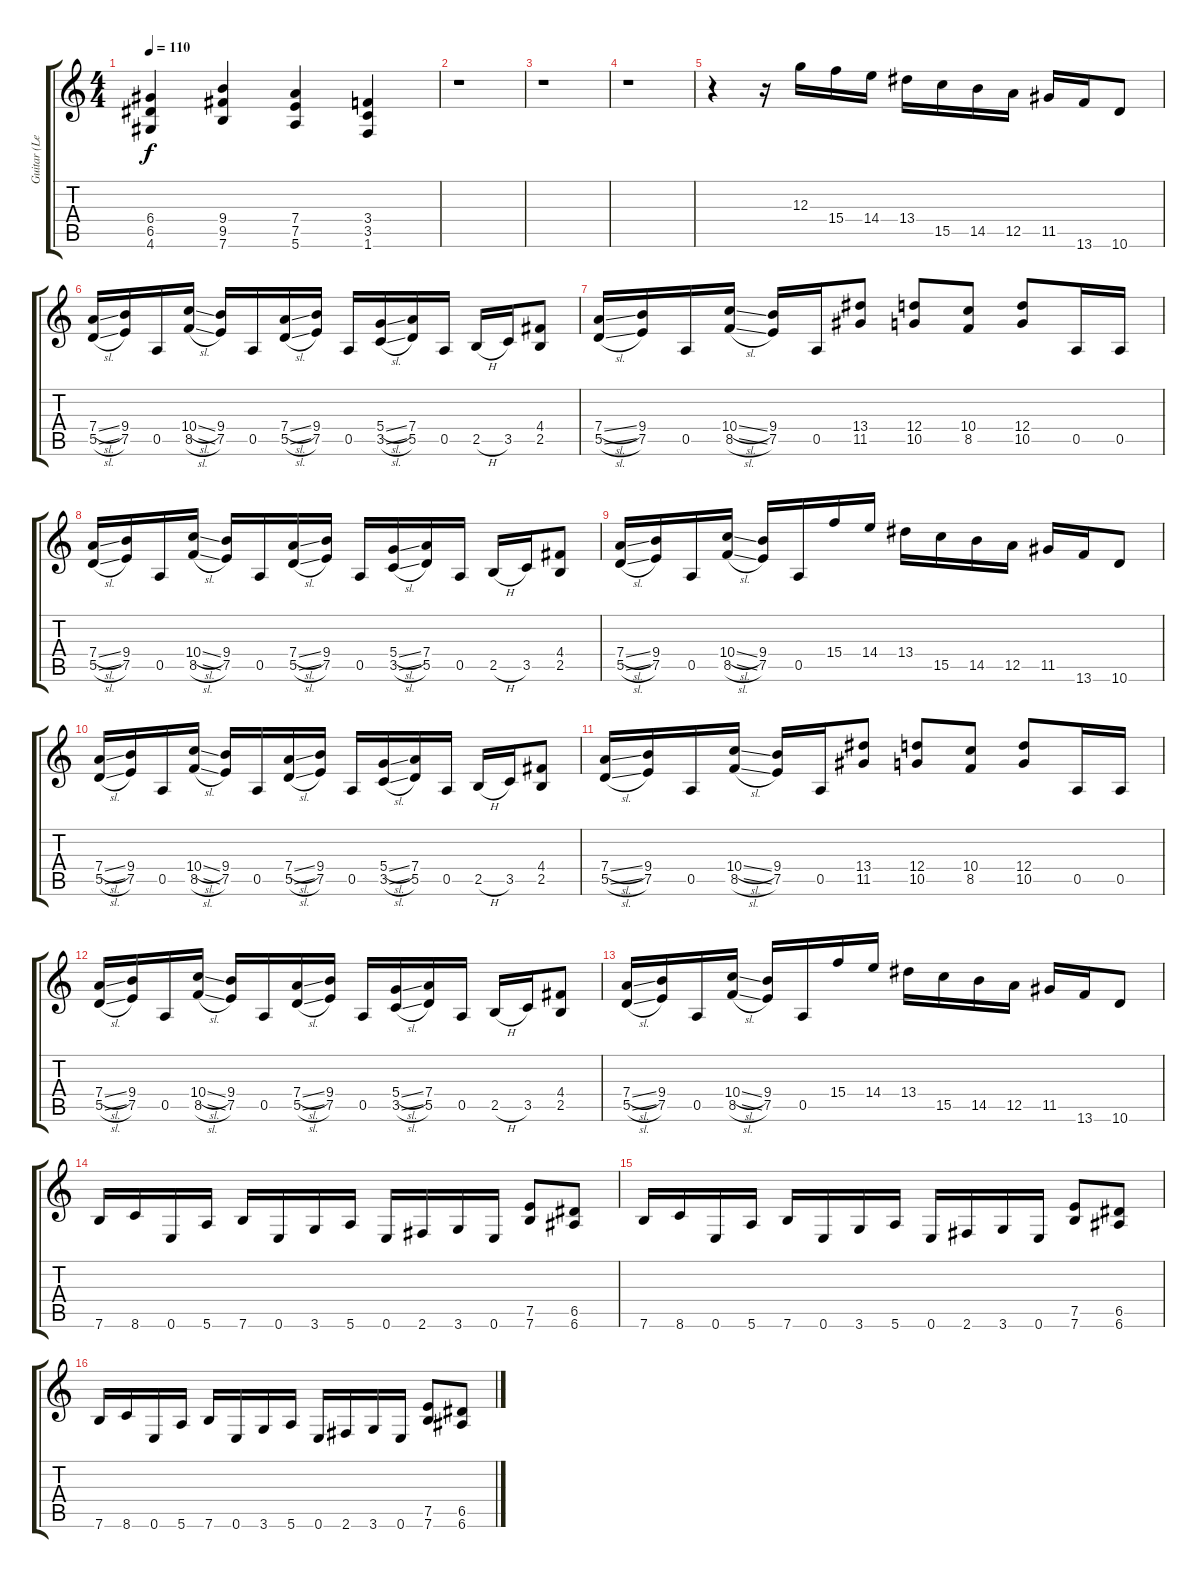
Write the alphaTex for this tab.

\track ("Guitar (Leon)" "Guitar (Le") {instrument overdrivenguitar}
\staff {score tabs}
\tuning (E4 B3 G3 D3 A2 E2) {hide}
\ts (4 4)
\tempo 110
\clef g2
\ks c
(6.4 6.5 4.6).4{dy f} (9.4 9.5 7.6).4 (7.4 7.5 5.6).4 (3.4 3.5 1.6).4 |
r.1 |
r.1 |
r.1 |
r.4 r.16 12.3.16 15.4.16 14.4.16 13.4.16 15.5.16 14.5.16 12.5.16 11.5.16 13.6.16 10.6.8 |
(7.4{sl} 5.5{sl}).16 (9.4 7.5).16 0.5.16 (10.4{sl} 8.5{sl}).16 (9.4 7.5).16 0.5.16 (7.4{sl} 5.5{sl}).16 (9.4 7.5).16 0.5.16 (5.4{sl} 3.5{sl}).16 (7.4 5.5).16 0.5.16 2.5{h}.16 3.5.16 (4.4 2.5).8 |
(7.4{sl} 5.5{sl}).16 (9.4 7.5).16 0.5.16 (10.4{sl} 8.5{sl}).16 (9.4 7.5).16 0.5.16 (13.4 11.5).8 (12.4 10.5).8 (10.4 8.5).8 (12.4 10.5).8 0.5.16 0.5.16 |
(7.4{sl} 5.5{sl}).16 (9.4 7.5).16 0.5.16 (10.4{sl} 8.5{sl}).16 (9.4 7.5).16 0.5.16 (7.4{sl} 5.5{sl}).16 (9.4 7.5).16 0.5.16 (5.4{sl} 3.5{sl}).16 (7.4 5.5).16 0.5.16 2.5{h}.16 3.5.16 (4.4 2.5).8 |
(7.4{sl} 5.5{sl}).16 (9.4 7.5).16 0.5.16 (10.4{sl} 8.5{sl}).16 (9.4 7.5).16 0.5.16 15.4.16 14.4.16 13.4.16 15.5.16 14.5.16 12.5.16 11.5.16 13.6.16 10.6.8 |
(7.4{sl} 5.5{sl}).16 (9.4 7.5).16 0.5.16 (10.4{sl} 8.5{sl}).16 (9.4 7.5).16 0.5.16 (7.4{sl} 5.5{sl}).16 (9.4 7.5).16 0.5.16 (5.4{sl} 3.5{sl}).16 (7.4 5.5).16 0.5.16 2.5{h}.16 3.5.16 (4.4 2.5).8 |
(7.4{sl} 5.5{sl}).16 (9.4 7.5).16 0.5.16 (10.4{sl} 8.5{sl}).16 (9.4 7.5).16 0.5.16 (13.4 11.5).8 (12.4 10.5).8 (10.4 8.5).8 (12.4 10.5).8 0.5.16 0.5.16 |
(7.4{sl} 5.5{sl}).16 (9.4 7.5).16 0.5.16 (10.4{sl} 8.5{sl}).16 (9.4 7.5).16 0.5.16 (7.4{sl} 5.5{sl}).16 (9.4 7.5).16 0.5.16 (5.4{sl} 3.5{sl}).16 (7.4 5.5).16 0.5.16 2.5{h}.16 3.5.16 (4.4 2.5).8 |
(7.4{sl} 5.5{sl}).16 (9.4 7.5).16 0.5.16 (10.4{sl} 8.5{sl}).16 (9.4 7.5).16 0.5.16 15.4.16 14.4.16 13.4.16 15.5.16 14.5.16 12.5.16 11.5.16 13.6.16 10.6.8 |
7.6.16 8.6.16 0.6.16 5.6.16 7.6.16 0.6.16 3.6.16 5.6.16 0.6.16 2.6.16 3.6.16 0.6.16 (7.5 7.6).8 (6.5 6.6).8 |
7.6.16 8.6.16 0.6.16 5.6.16 7.6.16 0.6.16 3.6.16 5.6.16 0.6.16 2.6.16 3.6.16 0.6.16 (7.5 7.6).8 (6.5 6.6).8 |
7.6.16 8.6.16 0.6.16 5.6.16 7.6.16 0.6.16 3.6.16 5.6.16 0.6.16 2.6.16 3.6.16 0.6.16 (7.5 7.6).8 (6.5 6.6).8
